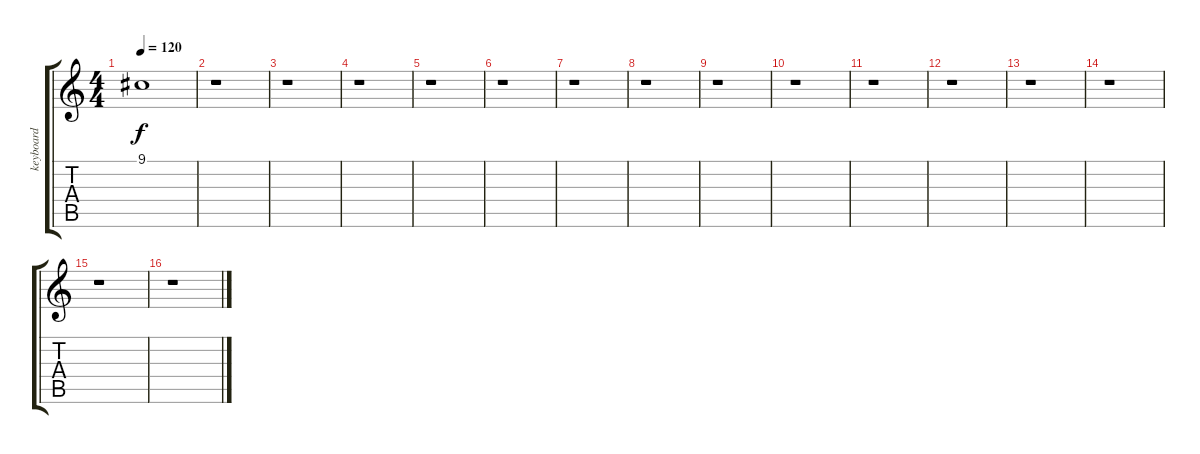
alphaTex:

\track ("keyboard" "keyboard") {instrument electricpiano2}
\staff {score tabs}
\tuning (E4 B3 G3 D3 A2 E2) {hide}
\ts (4 4)
\tempo 120
\clef g2
\ks c
9.1{t}.1{dy f} |
r.1 |
r.1 |
r.1 |
r.1 |
r.1 |
r.1 |
r.1 |
r.1 |
r.1 |
r.1 |
r.1 |
r.1 |
r.1 |
r.1 |
r.1
